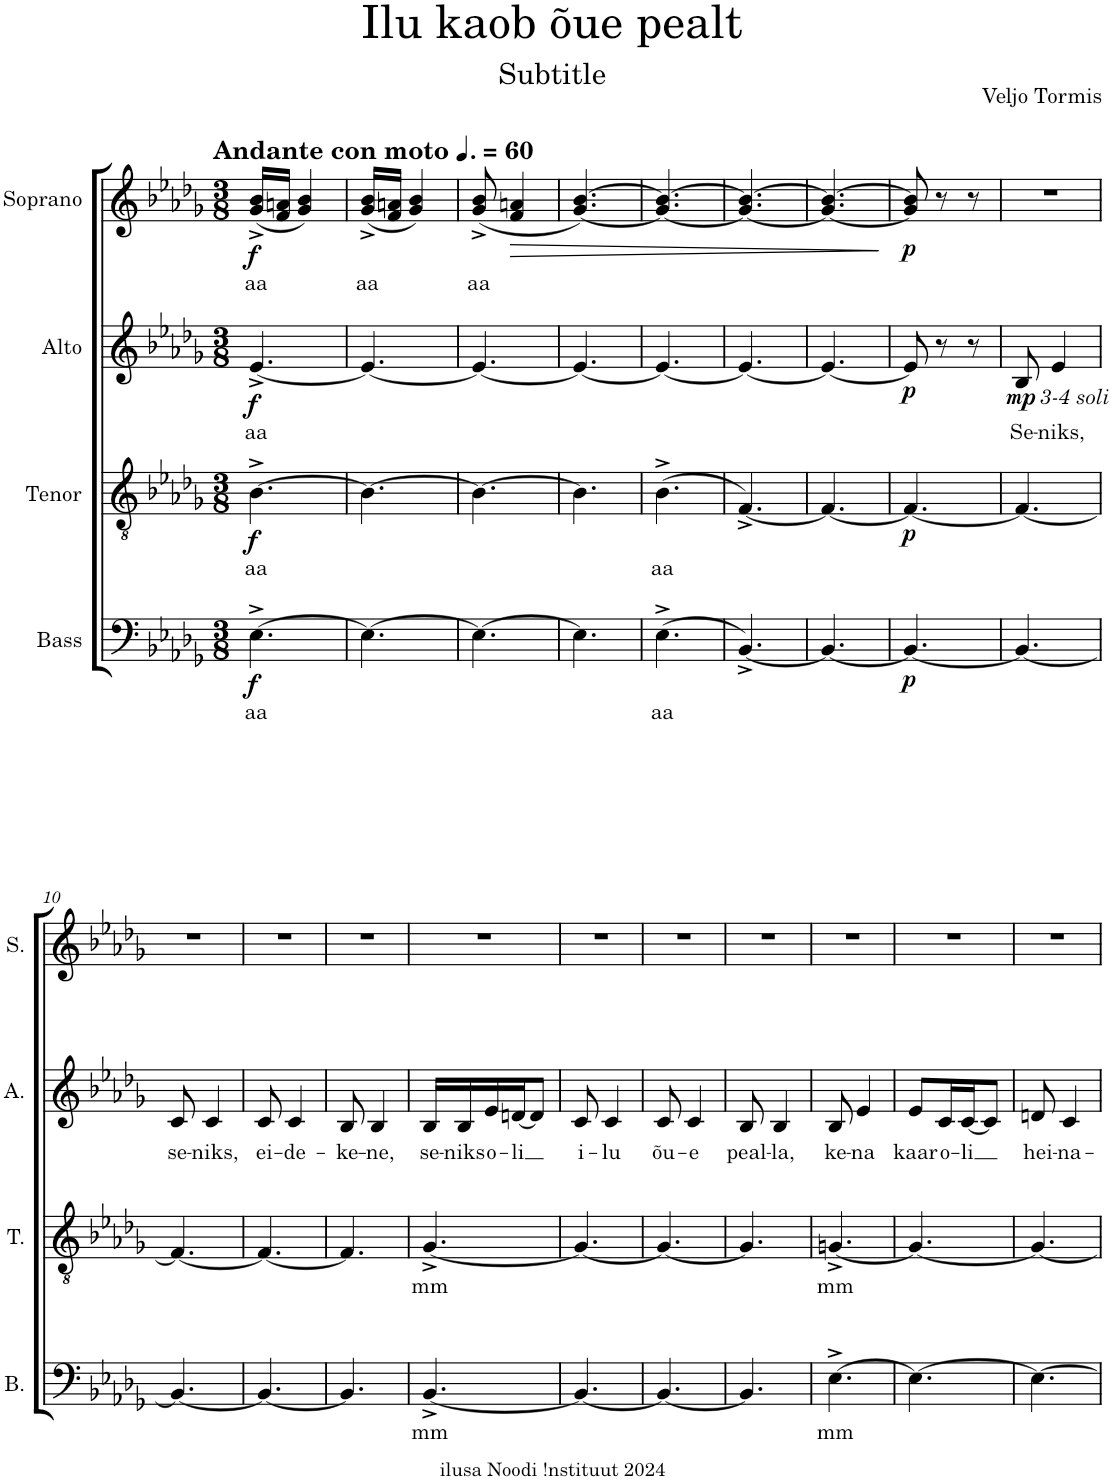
**kern	**text	**dynam	**kern	**text	**dynam	**kern	**text	**dynam	**kern	**text	**dynam
*part4	*part4	*part4	*part3	*part3	*part3	*part2	*part2	*part2	*part1	*part1	*part1
*staff4	*staff4	*staff4	*staff3	*staff3	*staff3	*staff2	*staff2	*staff2	*staff1	*staff1	*staff1
*I"Bass	*	*	*I"Tenor	*	*	*I"Alto	*	*	*I"Soprano	*	*
*I'B.	*	*	*I'T.	*	*	*I'A.	*	*	*I'S.	*	*
*clefF4	*	*	*clefGv2	*	*	*clefG2	*	*	*clefG2	*	*
*k[b-e-a-d-g-]	*	*	*k[b-e-a-d-g-]	*	*	*k[b-e-a-d-g-]	*	*	*k[b-e-a-d-g-]	*	*
*M3/8	*	*	*M3/8	*	*	*M3/8	*	*	*M3/8	*	*
*MM90	*	*	*MM90	*	*	*MM90	*	*	*MM90	*	*
=1	=1	=1	=1	=1	=1	=1	=1	=1	=1	=1	=1
!	!	!	!	!	!	!	!	!	!LO:TX:a:B:t=Andante con moto	!	!
!	!LO:LY:b	!LO:DY:b	!	!LO:LY:b	!LO:DY:b	!	!LO:LY:b	!LO:DY:b	!	!LO:LY:b	!LO:DY:b
[4.E-^\	aa	f	[4.B-^\	aa	f	[4.e-^/	aa	f	(16g-/^ 16b-/^LL	aa	f
.	.	.	.	.	.	.	.	.	16f/ 16an/JJ	.	.
.	.	.	.	.	.	.	.	.	4g-/ 4b-/)	.	.
=2	=2	=2	=2	=2	=2	=2	=2	=2	=2	=2	=2
!	!	!	!	!	!	!	!	!	!	!LO:LY:b	!
4.E-\_	.	.	4.B-\_	.	.	4.e-/_	.	.	(16g-/^ 16b-/^LL	aa	.
.	.	.	.	.	.	.	.	.	16f/ 16an/JJ	.	.
.	.	.	.	.	.	.	.	.	4g-/ 4b-/)	.	.
=3	=3	=3	=3	=3	=3	=3	=3	=3	=3	=3	=3
!	!	!	!	!	!	!	!	!	!	!LO:LY:b	!
4.E-\_	.	.	4.B-\_	.	.	4.e-/_	.	.	(8g-/^ 8b-/^	aa	.
!	!	!	!	!	!	!	!	!	!	!	!LO:HP:b
.	.	.	.	.	.	.	.	.	4f/ 4an/	.	>
=4	=4	=4	=4	=4	=4	=4	=4	=4	=4	=4	=4
4.E-\]	.	.	4.B-\]	.	.	4.e-/_	.	.	[4.g-/ [4.b-/)	.	.
=5	=5	=5	=5	=5	=5	=5	=5	=5	=5	=5	=5
!	!LO:LY:b	!	!	!LO:LY:b	!	!	!	!	!	!	!
(4.E-^\	aa	.	(4.B-^\	aa	.	4.e-/_	.	.	4.g-/_ 4.b-/_	.	.
=6	=6	=6	=6	=6	=6	=6	=6	=6	=6	=6	=6
[4.BB-^/)	.	.	[4.F^/)	.	.	4.e-/_	.	.	4.g-/_ 4.b-/_	.	.
=7	=7	=7	=7	=7	=7	=7	=7	=7	=7	=7	=7
4.BB-/_	.	.	4.F/_	.	.	4.e-/_	.	.	4.g-/_ 4.b-/_	.	.
.	.	.	.	.	.	.	.	.	.	.	]
=8	=8	=8	=8	=8	=8	=8	=8	=8	=8	=8	=8
!	!	!LO:DY:b	!	!	!LO:DY:b	!	!	!LO:DY:b	!	!	!LO:DY:b
4.BB-/_	.	p	4.F/_	.	p	8e-/]	.	p	8g-/] 8b-/]	.	p
.	.	.	.	.	.	8r	.	.	8r	.	.
.	.	.	.	.	.	8r	.	.	8r	.	.
=9	=9	=9	=9	=9	=9	=9	=9	=9	=9	=9	=9
!	!	!	!	!	!	!LO:TX:b:i:t=3-4 soli	!	!	!	!	!
!	!	!	!	!	!	!	!LO:LY:b	!LO:DY:b	!	!	!
4.BB-/_	.	.	4.F/_	.	.	8B-/	Se-	mp	4.r	.	.
!	!	!	!	!	!	!	!LO:LY:b	!	!	!	!
.	.	.	.	.	.	4e-/	-niks,	.	.	.	.
!!LO:LB:g=z
=10	=10	=10	=10	=10	=10	=10	=10	=10	=10	=10	=10
!	!	!	!	!	!	!	!LO:LY:b	!	!	!	!
4.BB-/_	.	.	4.F/_	.	.	8c/	se-	.	4.r	.	.
!	!	!	!	!	!	!	!LO:LY:b	!	!	!	!
.	.	.	.	.	.	4c/	-niks,	.	.	.	.
=11	=11	=11	=11	=11	=11	=11	=11	=11	=11	=11	=11
!	!	!	!	!	!	!	!LO:LY:b	!	!	!	!
4.BB-/_	.	.	4.F/_	.	.	8c/	ei-	.	4.r	.	.
!	!	!	!	!	!	!	!LO:LY:b	!	!	!	!
.	.	.	.	.	.	4c/	-de-	.	.	.	.
=12	=12	=12	=12	=12	=12	=12	=12	=12	=12	=12	=12
!	!	!	!	!	!	!	!LO:LY:b	!	!	!	!
4.BB-/]	.	.	4.F/]	.	.	8B-/	-ke-	.	4.r	.	.
!	!	!	!	!	!	!	!LO:LY:b	!	!	!	!
.	.	.	.	.	.	4B-/	-ne,	.	.	.	.
=13	=13	=13	=13	=13	=13	=13	=13	=13	=13	=13	=13
!	!LO:LY:b	!	!	!LO:LY:b	!	!	!LO:LY:b	!	!	!	!
[4.BB-^/	mm	.	[4.G-^/	mm	.	16B-/LL	se-	.	4.r	.	.
!	!	!	!	!	!	!	!LO:LY:b	!	!	!	!
.	.	.	.	.	.	16B-/	-niks	.	.	.	.
!	!	!	!	!	!	!	!LO:LY:b	!	!	!	!
.	.	.	.	.	.	16e-/	o-	.	.	.	.
!	!	!	!	!	!	!	!LO:LY:b	!	!	!	!
.	.	.	.	.	.	[16dn/J	-li	.	.	.	.
.	.	.	.	.	.	8d/J]	.	.	.	.	.
=14	=14	=14	=14	=14	=14	=14	=14	=14	=14	=14	=14
!	!	!	!	!	!	!	!LO:LY:b	!	!	!	!
4.BB-/_	.	.	4.G-/_	.	.	8c/	i-	.	4.r	.	.
!	!	!	!	!	!	!	!LO:LY:b	!	!	!	!
.	.	.	.	.	.	4c/	-lu	.	.	.	.
=15	=15	=15	=15	=15	=15	=15	=15	=15	=15	=15	=15
!	!	!	!	!	!	!	!LO:LY:b	!	!	!	!
4.BB-/_	.	.	4.G-/_	.	.	8c/	õu-	.	4.r	.	.
!	!	!	!	!	!	!	!LO:LY:b	!	!	!	!
.	.	.	.	.	.	4c/	-e	.	.	.	.
=16	=16	=16	=16	=16	=16	=16	=16	=16	=16	=16	=16
!	!	!	!	!	!	!	!LO:LY:b	!	!	!	!
4.BB-/]	.	.	4.G-/]	.	.	8B-/	peal-	.	4.r	.	.
!	!	!	!	!	!	!	!LO:LY:b	!	!	!	!
.	.	.	.	.	.	4B-/	-la,	.	.	.	.
=17	=17	=17	=17	=17	=17	=17	=17	=17	=17	=17	=17
!	!LO:LY:b	!	!	!LO:LY:b	!	!	!LO:LY:b	!	!	!	!
[4.E-^\	mm	.	[4.Gn^/	mm	.	8B-/	ke-	.	4.r	.	.
!	!	!	!	!	!	!	!LO:LY:b	!	!	!	!
.	.	.	.	.	.	4e-/	-na	.	.	.	.
=18	=18	=18	=18	=18	=18	=18	=18	=18	=18	=18	=18
!	!	!	!	!	!	!	!LO:LY:b	!	!	!	!
4.E-\_	.	.	4.G/_	.	.	8e-/L	kaar	.	4.r	.	.
!	!	!	!	!	!	!	!LO:LY:b	!	!	!	!
.	.	.	.	.	.	16c/L	o-	.	.	.	.
!	!	!	!	!	!	!	!LO:LY:b	!	!	!	!
.	.	.	.	.	.	[16c/J	-li	.	.	.	.
.	.	.	.	.	.	8c/J]	.	.	.	.	.
=19	=19	=19	=19	=19	=19	=19	=19	=19	=19	=19	=19
!	!	!	!	!	!	!	!LO:LY:b	!	!	!	!
4.E-\_	.	.	4.G/_	.	.	8dn/	hei-	.	4.r	.	.
!	!	!	!	!	!	!	!LO:LY:b	!	!	!	!
.	.	.	.	.	.	4c/	-na-	.	.	.	.
=	=	=	=	=	=	=	=	=	=	=	=
*-	*-	*-	*-	*-	*-	*-	*-	*-	*-	*-	*-
